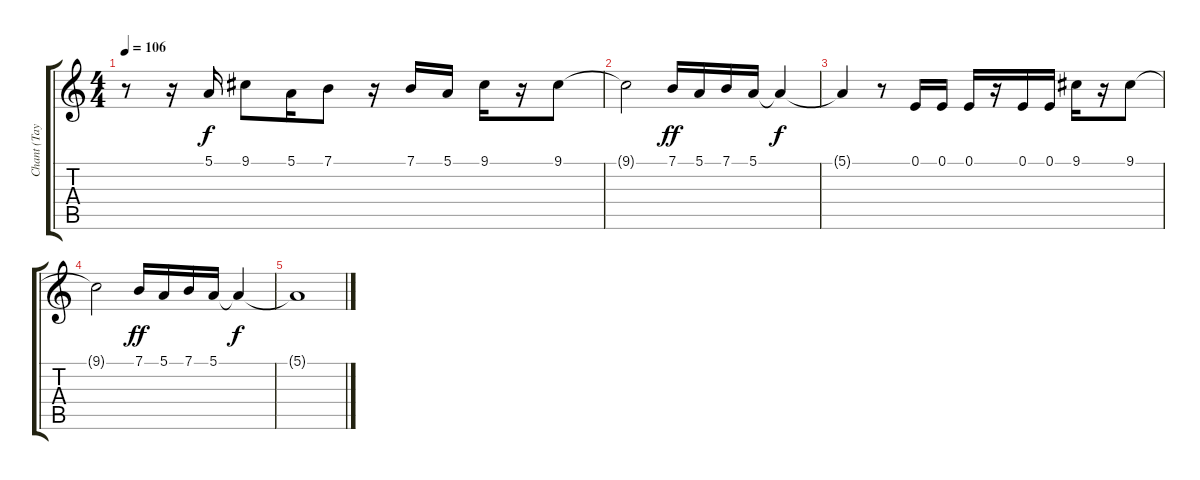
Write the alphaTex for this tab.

\track ("Chant (Taylor)" "Chant (Tay") {instrument lead2sawtooth}
\staff {score tabs}
\tuning (E4 B3 G3 D3 A2 E2) {hide}
\ts (4 4)
\tempo 106
\clef g2
\ks c
r.8{dy f} r.16 5.1.16 9.1.8 5.1.16 7.1.8 r.16 7.1.16 5.1.16 9.1.16 r.16 9.1.8 |
9.1{t}.2 7.1.16{dy ff} 5.1.16 7.1.16 5.1.16 5.1{t}.4{dy f} |
5.1{t}.4 r.8 0.1.16 0.1.16 0.1.16 r.16 0.1.16 0.1.16 9.1.16 r.16 9.1.8 |
9.1{t}.2 7.1.16{dy ff} 5.1.16 7.1.16 5.1.16 5.1{t}.4{dy f} |
5.1{t}.1
